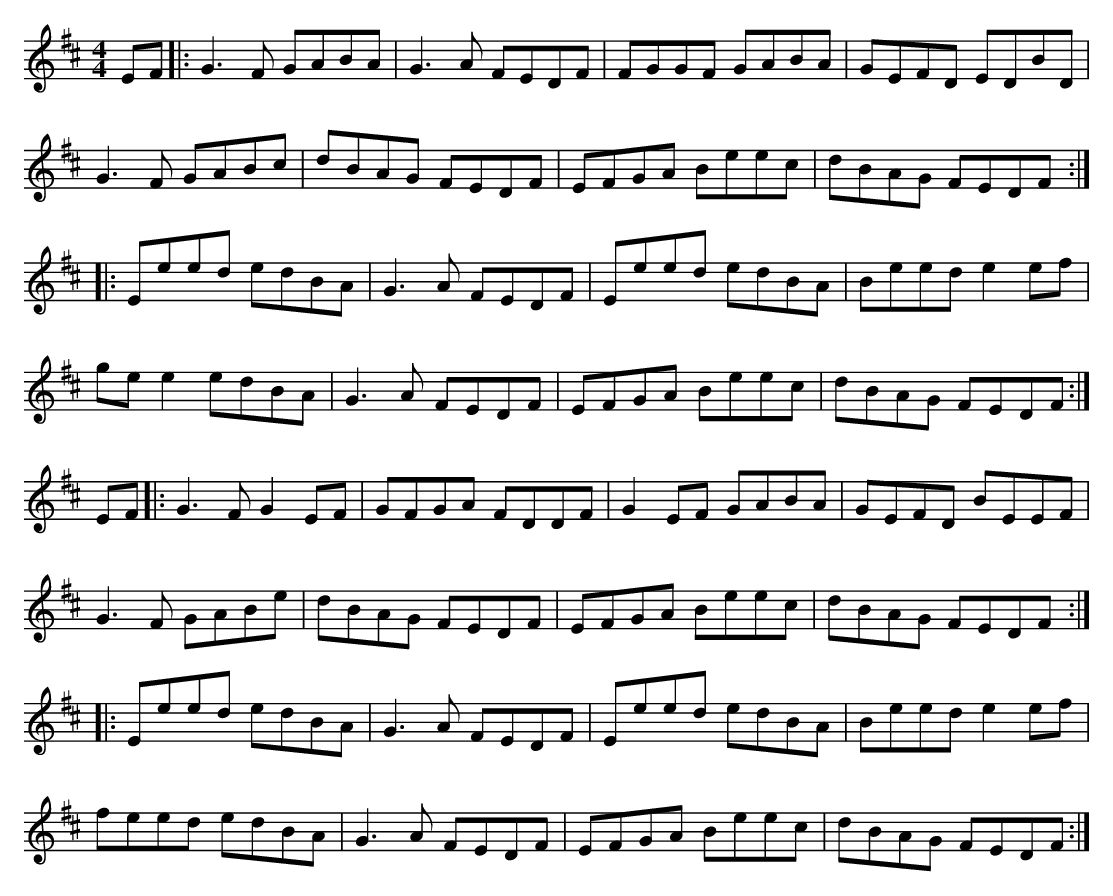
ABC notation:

X:1
M:4/4
K:Edor
EF|:G3F GABA|G3A FEDF|FGGF GABA|GEFD EDBD|
G3F GABc|dBAG FEDF|EFGA Beec|dBAG FEDF:|
|:Eeed edBA|G3A FEDF|Eeed edBA|Beed e2ef|
ge e2 edBA|G3A FEDF|EFGA Beec|dBAG FEDF:|
EF|:G3F G2EF|GFGA FDDF|G2EF GABA|GEFD BEEF|
G3F GABe|dBAG FEDF|EFGA Beec|dBAG FEDF:|
|:Eeed edBA|G3A FEDF|Eeed edBA|Beed e2ef|
feed edBA|G3A FEDF|EFGA Beec|dBAG FEDF:|
